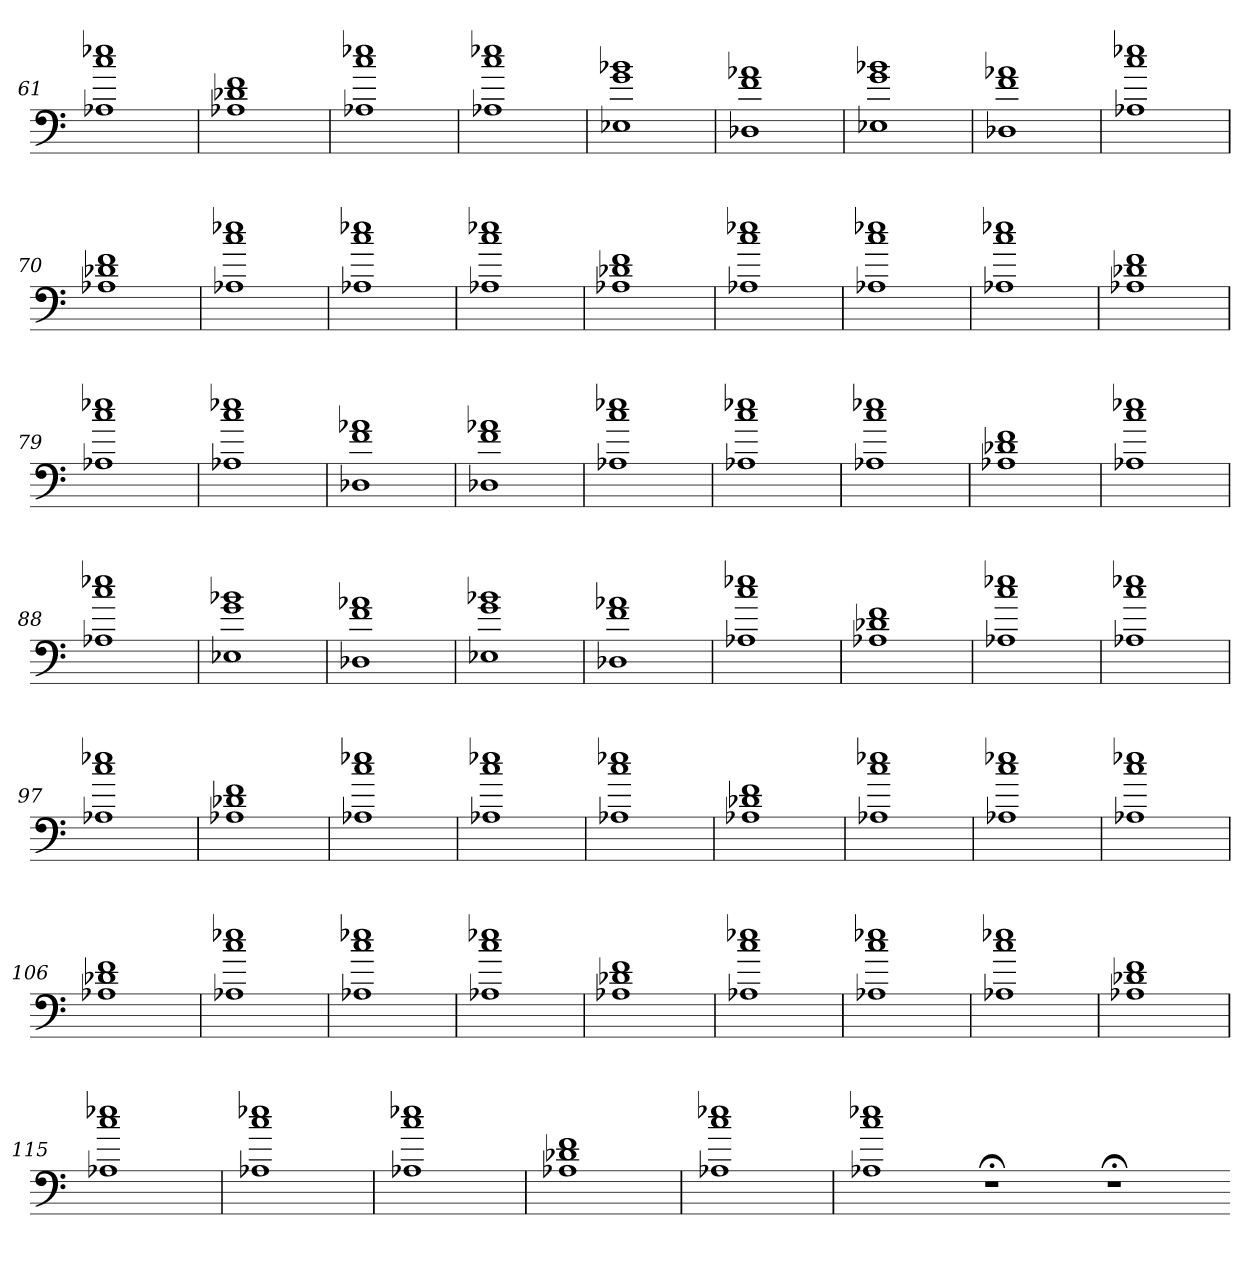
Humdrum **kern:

**kern
*part1
*staff1
=61
1A-X 1cc 1ee-X
=62
1A-X 1d-X 1f
=63
1A-X 1cc 1ee-X
=64
1A-X 1cc 1ee-X
=65
1E-X 1g 1b-X
=66
1D-X 1f 1a-X
=67
1E-X 1g 1b-X
=68
1D-X 1f 1a-X
=69
1A-X 1cc 1ee-X
=70
1A-X 1d-X 1f
=71
1A-X 1cc 1ee-X
=72
1A-X 1cc 1ee-X
=73
1A-X 1cc 1ee-X
=74
1A-X 1d-X 1f
=75
1A-X 1cc 1ee-X
=76
1A-X 1cc 1ee-X
=77
1A-X 1cc 1ee-X
=78
1A-X 1d-X 1f
=79
1A-X 1cc 1ee-X
=80
1A-X 1cc 1ee-X
=81
1D-X 1f 1a-X
=82
1D-X 1f 1a-X
=83
1A-X 1cc 1ee-X
=84
1A-X 1cc 1ee-X
=85
1A-X 1cc 1ee-X
=86
1A-X 1d-X 1f
=87
1A-X 1cc 1ee-X
=88
1A-X 1cc 1ee-X
=89
1E-X 1g 1b-X
=90
1D-X 1f 1a-X
=91
1E-X 1g 1b-X
=92
1D-X 1f 1a-X
=93
1A-X 1cc 1ee-X
=94
1A-X 1d-X 1f
=95
1A-X 1cc 1ee-X
=96
1A-X 1cc 1ee-X
=97
1A-X 1cc 1ee-X
=98
1A-X 1d-X 1f
=99
1A-X 1cc 1ee-X
=100
1A-X 1cc 1ee-X
=101
1A-X 1cc 1ee-X
=102
1A-X 1d-X 1f
=103
1A-X 1cc 1ee-X
=104
1A-X 1cc 1ee-X
=105
1A-X 1cc 1ee-X
=106
1A-X 1d-X 1f
=107
1A-X 1cc 1ee-X
=108
1A-X 1cc 1ee-X
=109
1A-X 1cc 1ee-X
=110
1A-X 1d-X 1f
=111
1A-X 1cc 1ee-X
=112
1A-X 1cc 1ee-X
=113
1A-X 1cc 1ee-X
=114
1A-X 1d-X 1f
=115
1A-X 1cc 1ee-X
=116
1A-X 1cc 1ee-X
=117
1A-X 1cc 1ee-X
=118
1A-X 1d-X 1f
=119
1A-X 1cc 1ee-X
=120
1A-X 1cc 1ee-X
1r;<
1r;<
=-
*-
